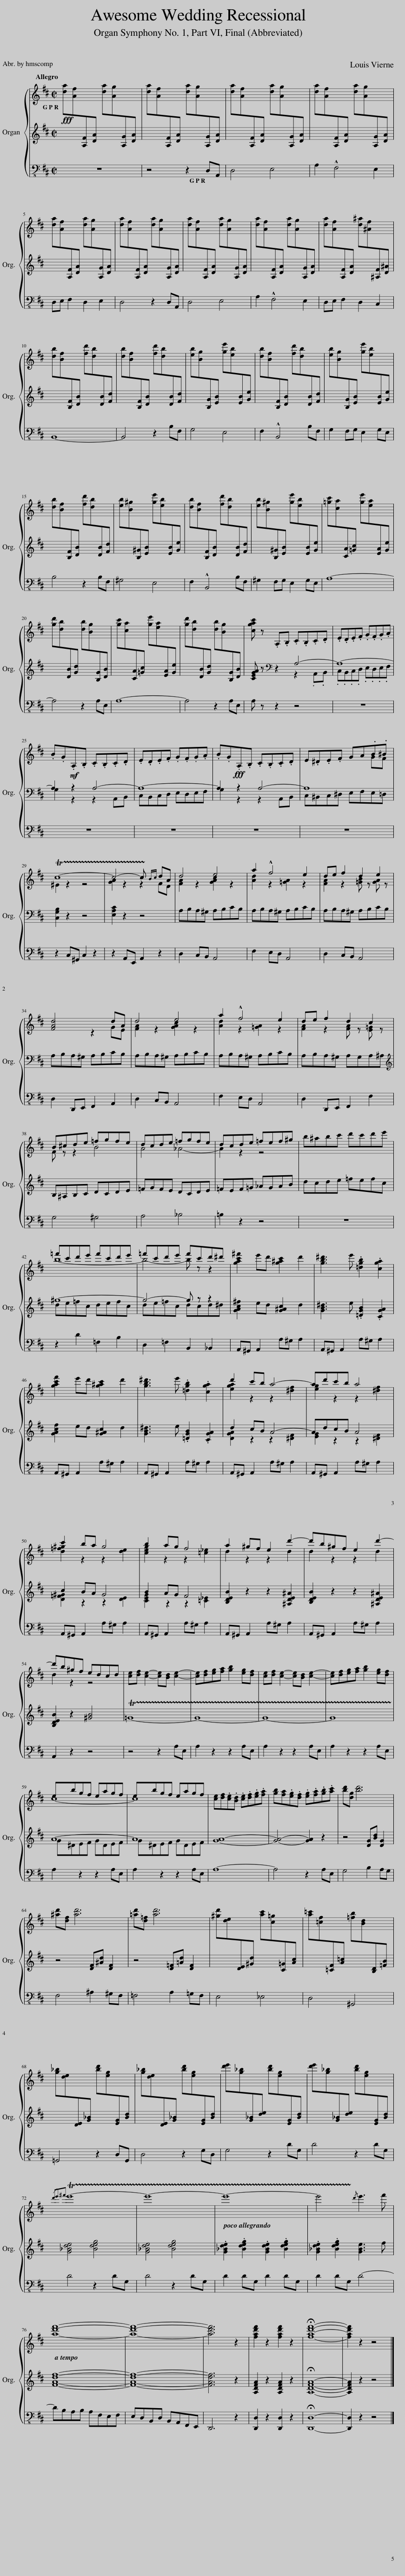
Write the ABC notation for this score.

X:1
%%score { ( 1 5 ) | ( 2 4 ) | 3 } ( 6 7 ) ( 8 9 ) ( 10 11 ) ( 12 13 ) ( 14 15 ) ( 16 17 ) ( 18 19 ) ( 20 21 ) 22 23 24 25
L:1/8
Q:1/4=176
M:2/2
I:linebreak $
K:D
V:1 treble
V:5 treble
V:2 treble
V:4 treble
V:3 bass-8
V:6 treble
V:7 treble
V:8 treble
V:9 treble
V:10 treble
V:11 treble
V:12 treble
V:13 treble
V:14 treble
V:15 treble
V:16 treble
V:17 treble
V:18 treble
V:19 treble
V:20 treble
V:21 treble
V:22 bass
V:23 bass
V:24 bass transpose=-12
V:25 bass transpose=-12
V:1
 [da][Af][I:staff +1][A,F][DA][I:staff -1] [da][Ag][I:staff +1][A,G][DA] |[I:staff -1] [da][Af][I:staff +1][A,F][DA][I:staff -1] [da][Ag][I:staff +1][A,G][DA] |[I:staff -1] [da][Af][I:staff +1][A,F][DA][I:staff -1] [da][Ag][I:staff +1][A,G][DA] |[I:staff -1] [da][Af][I:staff +1][A,F][DA][I:staff -1] [da][Ag][I:staff +1][A,G][DA] |$[I:staff -1] [da][Af][I:staff +1][A,F][DA][I:staff -1] [da][Ag][I:staff +1][A,G][DA] | %5
[I:staff -1] [da][Af][I:staff +1][A,F][DA][I:staff -1] [da][Ag][I:staff +1][A,G][DA] |[I:staff -1] [da][Af][I:staff +1][A,F][DA][I:staff -1] [da][Ag][I:staff +1][A,G][DA] |[I:staff -1] [da][Af][I:staff +1][A,F][DA][I:staff -1] [da][Ag][I:staff +1][A,G][DA] |[I:staff -1] [da][Af][I:staff +1][A,F][DA][I:staff -1] [d^a][^Af][I:staff +1][^A,F][D^A] |$[I:staff -1] [db][Bf][I:staff +1][B,F][DB][I:staff -1] [fd'][db][I:staff +1][DB][Fd] | %10
[I:staff -1] [db][Bf][I:staff +1][B,F][DB][I:staff -1] [fd'][db][I:staff +1][DB][Fd] |[I:staff -1] [eb][Bg][I:staff +1][B,G][EB][I:staff -1] [ge'][eb][I:staff +1][EB][Ge] |[I:staff -1] [db][Bf][I:staff +1][B,F][DB][I:staff -1] [fd'][db][I:staff +1][DB][Fd] |[I:staff -1] [eb][Bg][I:staff +1][B,G][EB][I:staff -1] [ge'][eb][I:staff +1][EB][Ge] |$[I:staff -1] [db][Bf][I:staff +1][B,F][DB][I:staff -1] [fd'][db][I:staff +1][DB][Fd] | %15
[I:staff -1] [eb][B^g][I:staff +1][B,^G][EB][I:staff -1] [ge'][eb][I:staff +1][EB][Ge] |[I:staff -1] [db][Bf][I:staff +1][B,F][DB][I:staff -1] [fd'][db][I:staff +1][DB][Fd] |[I:staff -1] [eb][B^g][I:staff +1][B,^G][EB][I:staff -1] [ge'][eb][I:staff +1][EB][Ge] |[I:staff -1] [=gc'][ca][I:staff +1][CA][=Gc][I:staff -1] [ge'][ea][I:staff +1][EA][Ge] |$[I:staff -1] [gd'][db][I:staff +1][DB][Gd][I:staff -1] [db][Bg][I:staff +1][B,G][DB] | %20
[I:staff -1] [gc'][ca][I:staff +1][CA][=Gc][I:staff -1] [ge'][ea][I:staff +1][EA][Ge] |[I:staff -1] [gd'][db][I:staff +1][DB][Gd][I:staff -1] [db][Bg][I:staff +1][B,G][DB] |[I:staff -1] [cgac'] z .A,.B, .C.B,.C.D | .E.D.E.F .G.F.G.A |$ .B.G.A,.B, .C.B,.C.D | %25
 .E.D.E.F .G.F.G.A | .B.G.A,.B, .C.B,.C.D | E.^D.E.F GA.B.^B |$ !trill(!Tc8- | c4- c!trill)! B/c/ dA | %30
 d4 e4 | a2 !^!f4 e2 | de f2 d2 e2 |$ [FAd]4 z2 dA | d4 e4 | %35
 a2 !^!f4 e2 | de f2 d2 c2 |$ B^cde =fgfe | dcde =fgfe | dcde =fef^g | %40
 b^abc' d'c'd'e' |$ =f'c'd'e' f'c'd'e' | =f'c'd'e' f'c'd'^d' | [gac'^f']2 e'd' [g^ac']2 d'2 | [gb^d']3 e' .[=dgb]2 .[cga]2 |$ %45
 [gac'f']2 e'd' [g^ac']2 d'2 | [gb^d']3 e' .[=dgb]2 .[cga]2 | d'2 c'b a4- | ad'c'b a4 |$ c'2 ba ^g4 | %50
 b2 ag f4 | a2 ^gf e2 d'2- | d'b^gf e2 d'2- |$ d'b^gf edcd | [ce][df] [ce]2- [ce][Bd] [ce]2- | %55
 [ce][df][eg][fa] [gb]2 [eg][df] | [ce][df] [ce]2- [ce][Bd] [ce]2- | [ce][df][eg][fa] [gb]2 [eg][df] |$ ebgf eagf | ebgf eagf | %60
 [ce][df].[ce].[Bd] .[ce].[df].[eg].[fa] | [gb][fa].[eg].[df] .[eg].[fa].[gb].[ac'] | [bd'][dg] [bd']6 |$ [^ad'][df] [ad']6 | [=ad'][d=f] [ad']6 | %65
 [^gd'][de][I:staff +1][DE][^Gd][I:staff -1] [ac'][c=g][I:staff +1][C=G][Ac] |[I:staff -1] [a=c'][=cf][I:staff +1][=CF][A=c][I:staff -1] [=fb][Bd][I:staff +1][B,D][=FB] |$[I:staff -1] [g_b][de][I:staff +1][DE][G_B][I:staff -1] [bd'][eg][I:staff +1][EG][Bd] |[I:staff -1] [g_b][de][I:staff +1][DE][G_B][I:staff -1] [bd'][eg][I:staff +1][EG][Bd] |[I:staff -1] [d'e'][g_b][I:staff +1][G_B][de][I:staff -1] [bd'][eg][I:staff +1][EG][Bd] | %70
[I:staff -1] [d'e'][g_b][I:staff +1][G_B][de][I:staff -1] [bd'][eg][I:staff +1][EG][Bd] |$[I:staff -1]{/d'e'^f'} !trill(!Te'8- | e'8- |[Q:1/4=156] e'8- |[Q:1/4=136] e'4!trill)!{/d'} e'3 f' |$ %75
[Q:1/4=176] [ad'f']8- | [ad'f']8- | [ad'f']6 z2 | [fad'f']2 z2 [fad'f']2 z2 |[Q:1/4=92] !fermata![fad'f']8- | %80
 [fad'f']2 z2 z4 |] %81
V:2
!fff! x8 | x8 | x8 | x8 |$ x8 | %5
 x8 | x8 | x8 | x8 |$ x8 | %10
 x8 | x8 | x8 | x8 |$ x8 | %15
 x8 | x8 | x8 | x8 |$ x8 | %20
 x8 | x8 | [CEGA] z[K:bass] z2 A,4- | A,8- |$ A,2!mf! z2 A,4- | %25
 A,8- | A,2!fff! z2 A,4- | A,8 |$ [C,G,B,]2 z2 z4 | [E,A,C]2 z2 z4 | %30
 A,B,A,^G, A,B,CB, | A,B,A,^G, A,B,CB, | A,B,A,^G, A,B,CB, |$ A,B,A,^G, A,B,CB, | A,B,A,^G, A,B,CB, | %35
 A,B,A,^G, A,B,CB, | A,B,A,^G, A,G,A,^A, |$[K:treble] B,^A,B,C DCDE | =FGFE DCDE | =FEF=G _AGAB | %40
 dcde =fefc |$ ^g8- | g4- g z z2 | [GAc^f]2 ed [G^Ac]2 d2 | [GB^d]3 e .[=DGB]2 .[CGA]2 |$ %45
 [GAcf]2 ed [G^Ac]2 d2 | [GB^d]3 e .[=DGB]2 .[CGA]2 | d2 cB A4- | AdcB A4 |$ c2 BA ^G4 | %50
 B2 AG F4 | [B,DEB]2 z2 z2 [^A,DE^A]2 | [B,DEB]2 z2 z2 [^A,DE^A]2 |$ [B,DEB]2 z2 [^GB]4 | !trill(!T=G8- | %55
 G8- | G8- | G8!trill)! |$ A8- | A8 | %60
 [GA]8- | [GA]4- [GA]2 z2 | z4 [DG][Bd] [DG]2 |$ z4 [DF][^Ad] [DF]2 | z4 [D=F][=Ad] [DF]2 | %65
 x8 | x8 |$ x8 | x8 | x8 | %70
 x8 |$ [G_Bde]4 [Bdeg]4 | [G_Bde]4 [Bdeg]4 | .[G_Bde]2 .[Bdeg]2 .[GBde]2 .[Bdeg]2 | .[G_Bde]2 .[Bdeg]2 [GBe]3 f |$ %75
 [FAdf]8- | [FAdf]8- | [FAdf]6 z2 | [A,DFA]2 z2 [A,DFA]2 z2 | !fermata![A,DFA]8- | %80
 [A,DFA]2 z2 z4 |] %81
V:3
 z8 | z4 z2 D,A,, | D,4 E,4 | A,2 !^!F,4 E,2 |$ D,E, F,2 D,2 E,2 | %5
 D,4 z2 D,A,, | D,4 E,4 | A,2 !^!F,4 E,2 | D,E, F,2 D,2 C,2 |$ B,,8- | %10
 B,,4 z2 B,F, | G,4 E,4 | F,2 !^!B,,4 B,F, | G,2 F,G, E,2 G,E, |$ B,4 z2 B,F, | %15
 ^G,4 E,4 | F,2 !^!B,,4 B,F, | ^G,2 F,G, E,2 G,E, | A,8- |$ A,4 z2 A,E, | %20
 A,8- | A,4 z2 A,E, | A, z z2 z4 | z8 |$ z8 | %25
 z8 | z8 | z8 |$ z2 C,^G,, C,2 z2 | z2 A,,E,, A,,2 z2 | %30
 D,2 C,B,, A,,4 | F,2 E,D, A,,4 | D,2 C,B,, A,,4 |$ D,2 D,,E,, F,,2 A,,2 | D,2 C,B,, A,,4 | %35
 F,2 E,D, A,,4 | D,2 D,,E,, F,,2 F,2 |$ G,4 ^G,4 | A,4 _B,4 | =B,2 z2 z4 | %40
 z8 |$ z2 D2 =F,2 B,2 | D,2 =F,2 B,,2 _B,,2 | A,,^G,, A,,2 A,^G, A,2 | A,,^G,, A,,2 A,^G, A,2 |$ %45
 A,,^G,, A,,2 A,^G, A,2 | A,,^G,, A,,2 A,^G, A,2 | A,,^G,, A,,2 A,^G, A,2 | A,,^G,, A,,2 A,^G, A,2 |$ A,,^G,, A,,2 A,^G, A,2 | %50
 A,,^G,, A,,2 A,^G, A,2 | A,,^G,, A,,2 A,^G, A,2 | A,,^G,, A,,2 A,^G, A,2 |$ A,,2 z2 z4 | z4 z2 A,E, | %55
 A,2 z2 z2 A,E, | A,2 z2 z2 A,E, | A,2 z2 z2 A,E, |$ A,2 z2 z2 A,E, | A,2 z2 z2 A,E, | %60
 A,8- | A,4 z2 A,E, | G,4 B,2 A,G, |$ F,4 ^A,2 ^G,F, | =F,4 A,2 =G,F, | %65
 E,4 _E,4 | D,4 ^G,,4 |$ =G,,4 z2 D,G,, | D,4 z2 G,D, | G,4 z2 DG, | %70
 D4 z2 DG, |$ D4 z2 DG, | D4 z2 DG, | D2 DG, D2 DG, | D2 DG, D4- |$ %75
 DB,A,B, A,F,E,F, | E,D,B,,D, B,,A,,F,,E,, | D,,6 z2 | [D,,D,]2 z2 [D,,D,]2 z2 | !fermata![D,,D,]8- | %80
 [D,,D,]2 z2 z4 |] %81
V:4
 x8 | x8 | x8 | x8 |$ x8 | %5
 x8 | x8 | x8 | x8 |$ x8 | %10
 x8 | x8 | x8 | x8 |$ x8 | %15
 x8 | x8 | x8 | x8 |$ x8 | %20
 x8 | x8 | x4[K:bass] z2 .A,,.B,, | .C,.B,,.C,.D, .E,.D,.E,.F, |$ G,2 z2 z2 A,,B,, | %25
 C,B,,C,D, E,D,E,F, | G,2 z2 z2 A,,B,, | C,^B,,C,^D, E,F,E,=D, |$ x8 | x8 | %30
 x8 | x8 | x8 |$ x8 | x8 | %35
 x8 | x8 |$[K:treble] x8 | x8 | x8 | %40
 x8 |$ de=fc defc | de=fc dcd^d | x8 | x8 |$ %45
 x8 | x8 | [DGA]2 z2 z2 [^DF]2 | [EG]2 z2 z2 [^DF]2 |$ [D=F^G]2 z2 z2 [DE]2 | %50
 [CEG]2 z2 z2 [=C_E]2 | x8 | x8 |$ x8 | x8 | %55
 x8 | x8 | x8 |$ G^DEF GDEF | G^DEF GDEF | %60
 x8 | x8 | x8 |$ x8 | x8 | %65
 x8 | x8 |$ x8 | x8 | x8 | %70
 x8 |$ x8 | x8 | x8 | x8 |$ %75
 x8 | x8 | x8 | x8 | x8 | %80
 x8 |] %81
V:5
 x8 | x8 | x8 | x8 |$ x8 | %5
 x8 | x8 | x8 | x8 |$ x8 | %10
 x8 | x8 | x8 | x8 |$ x8 | %15
 x8 | x8 | x8 | x8 |$ x8 | %20
 x8 | x8 | x8 | x8 |$ x8 | %25
 x8 | x8 | x6 GF |$ ^E2 z2 z4 | [GA]2 z2 z2 FD | %30
 [FA]2 z2 [GAc]2 z2 | [Ad]2 z2 [=GA]2 z2 | [FA]2 z2 [=GB] z [GA] z |$ x6 GE | [FA]2 z2 [GAc]2 z2 | %35
 [Ad]2 z2 [=GA]2 z2 | [FA]2 z2 [FA] z [E=G] z |$ F z z2 B4 | A4 _A4- | A2 z2 z4 | %40
 x8 |$ b8- | b4- b z z2 | x8 | x8 |$ %45
 x8 | x8 | [ega]2 z2 z2 [^df]2 | [eg]2 z2 z2 [^df]2 |$ [d=f^g]2 z2 z2 [de]2 | %50
 [ceg]2 z2 z2 [=c_e]2 | d2 z2 z2 d2 | d2 z2 z2 d2 |$ d2 z2 z4 | x8 | %55
 x8 | x8 | x8 |$ c8- | c8 | %60
 x8 | x8 | x8 |$ x8 | x8 | %65
 x8 | x8 |$ x8 | x8 | x8 | %70
 x8 |$ x8 | x8 | x8 | x8 |$ %75
 x8 | x8 | x8 | x8 | x8 | %80
 x8 |] %81
V:6
!fff!!8va(! [d'a'][af'][Af][da] [d'a'][ag'][Ag][da] | [d'a'][af'][Af][da] [d'a'][ag'][Ag][da] | [d'a'][af'][Af][da] [d'a'][ag'][Ag][da] | [d'a'][af'][Af][da] [d'a'][ag'][Ag][da] |$ [d'a'][af'][Af][da] [d'a'][ag'][Ag][da] | %5
 [d'a'][af'][Af][da] [d'a'][ag'][Ag][da] | [d'a'][af'][Af][da] [d'a'][ag'][Ag][da] | [d'a'][af'][Af][da] [d'a'][ag'][Ag][da] | [d'a'][af'][Af][da] [d'^a'][^af'][^Af][d^a] |$ [d'b'] [bf'] [Bf] [db] [f'd''] [d'b'] [db] [fd'] | %10
 [d'b'] [bf'] [Bf] [db] [f'd''] [d'b'] [db] [fd'] | [e'b'] [bg'] [Bg] [eb] [g'e''] [e'b'] [eb] [ge'] | [d'b'] [bf'] [Bf] [db] [f'd''] [d'b'] [db] [fd'] | [e'b'] [bg'] [Bg] [eb] [g'e''] [e'b'] [eb] [ge'] |$ [d'b'] [bf'] [Bf] [db] [f'd''] [d'b'] [db] [fd'] | %15
 [e'b'] [b^g'] [B^g] [eb] [g'e''] [e'b'] [eb] [ge'] | [d'b'] [bf'] [Bf] [db] [f'd''] [d'b'] [db] [fd'] | [e'b'] [b^g'] [B^g] [eb] [g'e''] [e'b'] [eb] [ge'] | [=g'c''] [c'a'] [ca] [=gc'] [g'e''] [e'a'] [ea] [ge'] |$ [g'd''] [d'b'] [db] [gd'] [d'b'] [bg'] [Bg] [db] | %20
 [g'c''] [c'a'] [ca] [=gc'] [g'e''] [e'a'] [ea] [ge'] | [g'd''] [d'b'] [db] [gd'] [d'b'] [bg'] [Bg] [db] |!fff! [c'g'a'c''] z .A .B .c .B .c .d | .e .d .e .f .g .f .g .a |$ .b .g!mf! .A .B .c .B .c .d | %25
 .e .d .e .f .g .f .g .a | .b .g!fff! .A .B .c .B .c .d | e .^d .e .f g a .b .^b |$ c'/4 d'/4 c'/4 d'/4 c'/4 d'/4 c'/4 d'/4 c'/4 d'/4 c'/4 d'/4 c'/4 d'/4 c'/4 d'/4 c'/4 d'/4 c'/4 d'/4 c'/4 d'/4 c'/4 d'/4 c'/4 d'/4 c'/4 d'/4 c'/4 d'/4 c'/4 d'/4 | c'/4 d'/4 c'/4 d'/4 c'/4 d'/4 c'/4 d'/4 c'/4 d'/4 c'/4 d'/4 c'/4 d'/4 c'/4 b/4 c' b/ c'/ d' a | %30
 d'4 e'4 | a'2 !^!f'4 e'2 | d' e' f'2 d'2 e'2 |$ [fad']4 z2 d' a | d'4 e'4 | %35
 a'2 !^!f'4 e'2 | d' e' f'2 d'2 c'2 |$ b ^c' d' e' =f' g' f' e' | d' c' d' e' =f' g' f' e' | d' c' d' e' =f' e' f' ^g'!8va)! | %40
 b ^a b c' d' c' d' e' |$ =f' c' d' e' f' c' d' e' | =f' c' d' e' f' c' d' ^d' | [gac'^f']2 e' d' [g^ac']2 d'2 | [gb^d']3 e' .[=dgb]2 .[cga]2 |$ %45
 [gac'f']2 e' d' [g^ac']2 d'2 | [gb^d']3 e' .[=dgb]2 .[cga]2 | d'2 c' b a4- | a d' c' b a4 |$ c'2 b a ^g4 | %50
 b2 a g f4 | a2 ^g f e2 d'2- | d' b ^g f e2 d'2- |$ d' b ^g f e d c d | [ce] [df] [ce]2- [ce] [Bd] [ce]2- | %55
 [ce] [df] [eg] [fa] [gb]2 [eg] [df] | [ce] [df] [ce]2- [ce] [Bd] [ce]2- | [ce] [df] [eg] [fa] [gb]2 [eg] [df] |$ e b g f e a g f | e b g f e a g f | %60
 [ce] [df] .[ce] .[Bd] .[ce] .[df] .[eg] .[fa] | [gb] [fa] .[eg] .[df] .[eg] .[fa] .[gb] .[ac'] | [bd'] [dg] [bd']6 |$ [^ad'] [df] [ad']6 | [=ad'] [d=f] [ad']6 | %65
 [^gd'] [de] [DE] [^Gd] [ac'] [c=g] [C=G] [Ac] | [a=c'] [=cf] [=CF] [A=c] [=fb] [Bd] [B,D] [=FB] |$ [g_b] [de] [DE] [G_B] [bd'] [eg] [EG] [Bd] | [g_b] [de] [DE] [G_B] [bd'] [eg] [EG] [Bd] | [d'e'] [g_b] [G_B] [de] [bd'] [eg] [EG] [Bd] | %70
 [d'e'] [g_b] [G_B] [de] [bd'] [eg] [EG] [Bd] |${/d'e'^f'} !trill(!Te'8- | e'8- | e'8- | e'4!trill)!{/d'} e'3 f' |$ %75
 [ad'f']8- | [ad'f']8- | [ad'f']6 z2 | [fad'f']2 z2 [fad'f']2 z2 | [fad'f']8- | %80
 [fad'f']2 z2 z4 |] %81
V:7
!8va(! x8 | x8 | x8 | x8 |$ x8 | %5
 x8 | x8 | x8 | x8 |$ x8 | %10
 x8 | x8 | x8 | x8 |$ x8 | %15
 x8 | x8 | x8 | x8 |$ x8 | %20
 x8 | x8 | x8 | x8 |$ x8 | %25
 x8 | x8 | x6 g f |$ ^e2 z2 z2 z2 | [ga]2 z2 z2 f d | %30
 [fa]2 z2 [gac']2 z2 | [ad']2 z2 [=ga]2 z2 | [fa]2 z2 [=gb] z [ga] z |$ x6 g e | [fa]2 z2 [gac']2 z2 | %35
 [ad']2 z2 [=ga]2 z2 | [fa]2 z2 [fa] z [e=g] z |$ f z z2 b4 | a4 _a4- | a2 z2 z4!8va)! | %40
 x8 |$ b8- | b4- b z z2 | x8 | x8 |$ %45
 x8 | x8 | [ega]2 z2 z2 [^df]2 | [eg]2 z2 z2 [^df]2 |$ [d=f^g]2 z2 z2 [de]2 | %50
 [ceg]2 z2 z2 [=c_e]2 | d2 z2 z2 d2 | d2 z2 z2 d2 |$ d2 z2 z4 | x8 | %55
 x8 | x8 | x8 |$ c8- | c8 | %60
 x8 | x8 | x8 |$ x8 | x8 | %65
 x8 | x8 |$ x8 | x8 | x8 | %70
 x8 |$ x8 | x8 | x8 | x8 |$ %75
 x8 | x8 | x8 | x8 | x8 | %80
 x8 |] %81
V:8
!fff! [da][Af][A,F][DA] [da][Ag][A,G][DA] | [da][Af][A,F][DA] [da][Ag][A,G][DA] | [da][Af][A,F][DA] [da][Ag][A,G][DA] | [da][Af][A,F][DA] [da][Ag][A,G][DA] |$ [da][Af][A,F][DA] [da][Ag][A,G][DA] | %5
 [da][Af][A,F][DA] [da][Ag][A,G][DA] | [da][Af][A,F][DA] [da][Ag][A,G][DA] | [da][Af][A,F][DA] [da][Ag][A,G][DA] | [da][Af][A,F][DA] [d^a][^Af][^A,F][D^A] |$ [db] [Bf] [B,F] [DB] [fd'] [db] [DB] [Fd] | %10
 [db] [Bf] [B,F] [DB] [fd'] [db] [DB] [Fd] | [eb] [Bg] [B,G] [EB] [ge'] [eb] [EB] [Ge] | [db] [Bf] [B,F] [DB] [fd'] [db] [DB] [Fd] | [eb] [Bg] [B,G] [EB] [ge'] [eb] [EB] [Ge] |$ [db] [Bf] [B,F] [DB] [fd'] [db] [DB] [Fd] | %15
 [eb] [B^g] [B,^G] [EB] [ge'] [eb] [EB] [Ge] | [db] [Bf] [B,F] [DB] [fd'] [db] [DB] [Fd] | [eb] [B^g] [B,^G] [EB] [ge'] [eb] [EB] [Ge] | [=gc'] [ca] [CA] [=Gc] [ge'] [ea] [EA] [Ge] |$ [gd'] [db] [DB] [Gd] [db] [Bg] [B,G] [DB] | %20
 [gc'] [ca] [CA] [=Gc] [ge'] [ea] [EA] [Ge] | [gd'] [db] [DB] [Gd] [db] [Bg] [B,G] [DB] |!fff! [CEGA] z[K:bass] z2 A,4- | A,8- |$ A,2!mf! z2 A,4- | %25
 A,8- | A,2!fff! z2 A,4- | A,8 |$ [C,G,B,]2 z2 z4 | [E,A,C]2 z2 z4 | %30
 A, B, A, ^G, A, B, C B, | A, B, A, ^G, A, B, C B, | A, B, A, ^G, A, B, C B, |$ A, B, A, ^G, A, B, C B, | A, B, A, ^G, A, B, C B, | %35
 A, B, A, ^G, A, B, C B, | A, B, A, ^G, A, G, A, ^A, |$[K:treble] B, ^A, B, C D C D E | =F G F E D C D E | =F E F =G _A G A B | %40
 d c d e =f e f c |$ ^g8- | g4- g z z2 | [GAc^f]2 e d [G^Ac]2 d2 | [GB^d]3 e .[=DGB]2 .[CGA]2 |$ %45
 [GAcf]2 e d [G^Ac]2 d2 | [GB^d]3 e .[=DGB]2 .[CGA]2 | d2 c B A4- | A d c B A4 |$ c2 B A ^G4 | %50
 B2 A G F4 | [B,DEB]2 z2 z2 [^A,DE^A]2 | [B,DEB]2 z2 z2 [^A,DE^A]2 |$ [B,DEB]2 z2 [^GB]4 | !trill(!T=G8- | %55
 G8- | G8- | G8!trill)! |$ A8- | A8 | %60
 [GA]8 | [GA]4- [GA]2 z2 | z4 [DG] [Bd] [DG]2 |$ z4 [DF] [^Ad] [DF]2 | z4 [D=F] [=Ad] [DF]2 | %65
 [^gd'] [de] [DE] [^Gd] [ac'] [c=g] [C=G] [Ac] | [a=c'] [=cf] [=CF] [A=c] [=fb] [Bd] [B,D] [=FB] |$ [g_b] [de] [DE] [G_B] [bd'] [eg] [EG] [Bd] | [g_b] [de] [DE] [G_B] [bd'] [eg] [EG] [Bd] | [d'e'] [g_b] [G_B] [de] [bd'] [eg] [EG] [Bd] | %70
 [d'e'] [g_b] [G_B] [de] [bd'] [eg] [EG] [Bd] |$ [G_Bde]4 [Bdeg]4 | [G_Bde]4 [Bdeg]4 | .[G_Bde]2 .[Bdeg]2 .[GBde]2 .[Bdeg]2 | .[G_Bde]2 .[Bdeg]2 [GBe]3 f |$ %75
 [FAdf]8- | [FAdf]8- | [FAdf]6 z2 | [A,DFA]2 z2 [A,DFA]2 z2 | !fermata![A,DFA]8- | %80
 [A,DFA]2 z2 z4 |] %81
V:9
 x8 | x8 | x8 | x8 |$ x8 | %5
 x8 | x8 | x8 | x8 |$ x8 | %10
 x8 | x8 | x8 | x8 |$ x8 | %15
 x8 | x8 | x8 | x8 |$ x8 | %20
 x8 | x8 | x2[K:bass] x2 z2 .A,, .B,, | .C, .B,, .C, .D, .E, .D, .E, .F, |$ G,2 z2 z2 A,, B,, | %25
 C, B,, C, D, E, D, E, F, | G,2 z2 z2 A,, B,, | C, ^B,, C, ^D, E, F, E, =D, |$ x8 | x8 | %30
 x8 | x8 | x8 |$ x8 | x8 | %35
 x8 | x8 |$[K:treble] x8 | x8 | x8 | %40
 x8 |$ d e =f c d e f c | d e =f c d c d ^d | x8 | x8 |$ %45
 x8 | x8 | [DGA]2 z2 z2 [^DF]2 | [EG]2 z2 z2 [^DF]2 |$ [D=F^G]2 z2 z2 [DE]2 | %50
 [CEG]2 z2 z2 [=C_E]2 | x8 | x8 |$ x8 | x8 | %55
 x8 | x8 | x8 |$ G ^D E F G D E F | G ^D E F G D E F | %60
 x8 | x8 | x8 |$ x8 | x8 | %65
 x8 | x8 |$ x8 | x8 | x8 | %70
 x8 |$ x8 | x8 | x8 | x8 |$ %75
 x8 | x8 | x8 | x8 | x8 | %80
 x8 |] %81
V:10
!fff! [da][Af][A,F][DA] [da][Ag][A,G][DA] | [da][Af][A,F][DA] [da][Ag][A,G][DA] | [da][Af][A,F][DA] [da][Ag][A,G][DA] | [da][Af][A,F][DA] [da][Ag][A,G][DA] |$ [da][Af][A,F][DA] [da][Ag][A,G][DA] | %5
 [da][Af][A,F][DA] [da][Ag][A,G][DA] | [da][Af][A,F][DA] [da][Ag][A,G][DA] | [da][Af][A,F][DA] [da][Ag][A,G][DA] | [da][Af][A,F][DA] [d^a][^Af][^A,F][D^A] |$ [db] [Bf] [B,F] [DB] [fd'] [db] [DB] [Fd] | %10
 [db] [Bf] [B,F] [DB] [fd'] [db] [DB] [Fd] | [eb] [Bg] [B,G] [EB] [ge'] [eb] [EB] [Ge] | [db] [Bf] [B,F] [DB] [fd'] [db] [DB] [Fd] | [eb] [Bg] [B,G] [EB] [ge'] [eb] [EB] [Ge] |$ [db] [Bf] [B,F] [DB] [fd'] [db] [DB] [Fd] | %15
 [eb] [B^g] [B,^G] [EB] [ge'] [eb] [EB] [Ge] | [db] [Bf] [B,F] [DB] [fd'] [db] [DB] [Fd] | [eb] [B^g] [B,^G] [EB] [ge'] [eb] [EB] [Ge] | [=gc'] [ca] [CA] [=Gc] [ge'] [ea] [EA] [Ge] |$ [gd'] [db] [DB] [Gd] [db] [Bg] [B,G] [DB] | %20
 [gc'] [ca] [CA] [=Gc] [ge'] [ea] [EA] [Ge] | [gd'] [db] [DB] [Gd] [db] [Bg] [B,G] [DB] |!fff! [cgac'] z .A, .B, .C .B, .C .D | .E .D .E .F .G .F .G .A |$ .B .G!mf! .A, .B, .C .B, .C .D | %25
 .E .D .E .F .G .F .G .A | .B .G!fff! .A, .B, .C .B, .C .D | E .^D .E .F G A .B .^B |$ !trill(!Tc8 | c/4 d/4 c/4 d/4 c/4 d/4 c/4 d/4 c/4 d/4 c/4 d/4 c/4 d/4 c/4 B/4 c B/ c/ d A | %30
 d4 e4 | a2 !^!f4 e2 | d e f2 d2 e2 |$ [FAd]4 z2 d A | d4 e4 | %35
 a2 !^!f4 e2 | d e f2 d2 c2 |$ B ^c d e =f g f e | d c d e =f g f e | d c d e =f e f ^g | %40
 b ^a b c' d' c' d' e' |$ =f' c' d' e' f' c' d' e' | =f' c' d' e' f' c' d' ^d' | [gac'^f']2 e' d' [g^ac']2 d'2 | [gb^d']3 e' .[=dgb]2 .[cga]2 |$ %45
 [gac'f']2 e' d' [g^ac']2 d'2 | [gb^d']3 e' .[=dgb]2 .[cga]2 | d'2 c' b a4- | a d' c' b a4 |$ c'2 b a ^g4 | %50
 b2 a g f4 | a2 ^g f e2 d'2- | d' b ^g f e2 d'2- |$ d' b ^g f e d c d | [ce] [df] [ce]2- [ce] [Bd] [ce]2- | %55
 [ce] [df] [eg] [fa] [gb]2 [eg] [df] | [ce] [df] [ce]2- [ce] [Bd] [ce]2- | [ce] [df] [eg] [fa] [gb]2 [eg] [df] |$ e b g f e a g f | e b g f e a g f | %60
 [ce] [df] .[ce] .[Bd] .[ce] .[df] .[eg] .[fa] | [gb] [fa] .[eg] .[df] .[eg] .[fa] .[gb] .[ac'] | [bd'] [dg] [bd']6 |$ [^ad'] [df] [ad']6 | [=ad'] [d=f] [ad']6 | %65
 [^gd'] [de] [DE] [^Gd] [ac'] [c=g] [C=G] [Ac] | [a=c'] [=cf] [=CF] [A=c] [=fb] [Bd] [B,D] [=FB] |$ [g_b] [de] [DE] [G_B] [bd'] [eg] [EG] [Bd] | [g_b] [de] [DE] [G_B] [bd'] [eg] [EG] [Bd] | [d'e'] [g_b] [G_B] [de] [bd'] [eg] [EG] [Bd] | %70
 [d'e'] [g_b] [G_B] [de] [bd'] [eg] [EG] [Bd] |${/d'e'^f'} !trill(!Te'8- | e'8- | e'8- | e'4!trill)!{/d'} e'3 f' |$ %75
 [ad'f']8- | [ad'f']8- | [ad'f']6 z2 | [fad'f']2 z2 [fad'f']2 z2 | !fermata![fad'f']8- | %80
 [fad'f']2 z2 z4 |] %81
V:11
 x8 | x8 | x8 | x8 |$ x8 | %5
 x8 | x8 | x8 | x8 |$ x8 | %10
 x8 | x8 | x8 | x8 |$ x8 | %15
 x8 | x8 | x8 | x8 |$ x8 | %20
 x8 | x8 | x8 | x8 |$ x8 | %25
 x8 | x8 | x6 G F |$ ^E2 z2 z4!trill)! | [GA]2 z2 z2 F D | %30
 [FA]2 z2 [GAc]2 z2 | [Ad]2 z2 [=GA]2 z2 | [FA]2 z2 [=GB] z [GA] z |$ x6 G E | [FA]2 z2 [GAc]2 z2 | %35
 [Ad]2 z2 [=GA]2 z2 | [FA]2 z2 [FA] z [E=G] z |$ F z z2 B4 | A4 _A4- | A2 z2 z4 | %40
 x8 |$ b8- | b4- b z z2 | x8 | x8 |$ %45
 x8 | x8 | [ega]2 z2 z2 [^df]2 | [eg]2 z2 z2 [^df]2 |$ [d=f^g]2 z2 z2 [de]2 | %50
 [ceg]2 z2 z2 [=c_e]2 | d2 z2 z2 d2 | d2 z2 z2 d2 |$ d2 z2 z4 | x8 | %55
 x8 | x8 | x8 |$ c8- | c8 | %60
 x8 | x8 | x8 |$ x8 | x8 | %65
 x8 | x8 |$ x8 | x8 | x8 | %70
 x8 |$ x8 | x8 | x8 | x8 |$ %75
 x8 | x8 | x8 | x8 | x8 | %80
 x8 |] %81
V:12
!fff!!8vb(! [DA][A,F][A,,F,][D,A,] [DA][A,G][A,,G,][D,A,] | [DA][A,F][A,,F,][D,A,] [DA][A,G][A,,G,][D,A,] | [DA][A,F][A,,F,][D,A,] [DA][A,G][A,,G,][D,A,] | [DA][A,F][A,,F,][D,A,] [DA][A,G][A,,G,][D,A,] |$ [DA][A,F][A,,F,][D,A,] [DA][A,G][A,,G,][D,A,] | %5
 [DA][A,F][A,,F,][D,A,] [DA][A,G][A,,G,][D,A,] | [DA][A,F][A,,F,][D,A,] [DA][A,G][A,,G,][D,A,] | [DA][A,F][A,,F,][D,A,] [DA][A,G][A,,G,][D,A,] | [DA][A,F][A,,F,][D,A,] [D^A][^A,F][^A,,F,][D,^A,] |$ [DB] [B,F] [B,,F,] [D,B,] [Fd] [DB] [D,B,] [F,D] | %10
 [DB] [B,F] [B,,F,] [D,B,] [Fd] [DB] [D,B,] [F,D] | [EB] [B,G] [B,,G,] [E,B,] [Ge] [EB] [E,B,] [G,E] | [DB] [B,F] [B,,F,] [D,B,] [Fd] [DB] [D,B,] [F,D] | [EB] [B,G] [B,,G,] [E,B,] [Ge] [EB] [E,B,] [G,E] |$ [DB] [B,F] [B,,F,] [D,B,] [Fd] [DB] [D,B,] [F,D] | %15
 [EB] [B,^G] [B,,^G,] [E,B,] [Ge] [EB] [E,B,] [G,E] | [DB] [B,F] [B,,F,] [D,B,] [Fd] [DB] [D,B,] [F,D] | [EB] [B,^G] [B,,^G,] [E,B,] [Ge] [EB] [E,B,] [G,E] | [=Gc] [CA] [C,A,] [=G,C] [Ge] [EA] [E,A,] [G,E] |$ [Gd] [DB] [D,B,] [G,D] [DB] [B,G] [B,,G,] [D,B,] | %20
 [Gc] [CA] [C,A,] [=G,C] [Ge] [EA] [E,A,] [G,E] | [Gd] [DB] [D,B,] [G,D] [DB] [B,G] [B,,G,] [D,B,] |!fff! [CGAc] z[K:bass] z2 A,,4- | A,,8- |$ A,,2!mf! z2 A,,4- | %25
 A,,8- | A,,2!fff! z2 A,,4- | A,,8 |$ [C,,G,,B,,]2 z2 z4 | [E,,A,,C,]2 z2 z4 | %30
 A,, B,, A,, ^G,, A,, B,, C, B,, | A,, B,, A,, ^G,, A,, B,, C, B,, | A,, B,, A,, ^G,, A,, B,, C, B,, |$ A,, B,, A,, ^G,, A,, B,, C, B,, | A,, B,, A,, ^G,, A,, B,, C, B,, | %35
 A,, B,, A,, ^G,, A,, B,, C, B,, | A,, B,, A,, ^G,, A,, G,, A,, ^A,,!8vb)! |$[K:treble]!8vb(! B,, ^A,, B,, C, D, C, D, E, | =F, G, F, E, D, C, D, E, | =F, E, F, =G, _A, G, A, B, | %40
 D C D E =F E F C |$ ^G8- | G4- G z z2 | [G,A,C^F]2 E D [G,^A,C]2 D2 | [G,B,^D]3 E .[=D,G,B,]2 .[C,G,A,]2 |$ %45
 [G,A,CF]2 E D [G,^A,C]2 D2 | [G,B,^D]3 E .[=D,G,B,]2 .[C,G,A,]2 | D2 C B, A,4- | A, D C B, A,4 |$ C2 B, A, ^G,4 | %50
 B,2 A, G, F,4 | [B,,D,E,B,]2 z2 z2 [^A,,D,E,^A,]2 | [B,,D,E,B,]2 z2 z2 [^A,,D,E,^A,]2 |$ [B,,D,E,B,]2 z2 [^G,B,]4 | !trill(!T=G,8- | %55
 G,8- | G,8- | G,8!trill)! |$ A,8- | A,8 | %60
 [G,A,]8- | [G,A,]4- [G,A,]2 z2 | z4 [D,G,] [B,D] [D,G,]2 |$ z4 [D,F,] [^A,D] [D,F,]2 | z4 [D,=F,] [=A,D] [D,F,]2 | %65
 [^Gd] [DE] [D,E,] [^G,D] [Ac] [C=G] [C,=G,] [A,C] | [A=c] [=CF] [=C,F,] [A,=C] [=FB] [B,D] [B,,D,] [=F,B,] |$ [G_B] [DE] [D,E,] [G,_B,] [Bd] [EG] [E,G,] [B,D] | [G_B] [DE] [D,E,] [G,_B,] [Bd] [EG] [E,G,] [B,D] | [de] [G_B] [G,_B,] [DE] [Bd] [EG] [E,G,] [B,D] | %70
 [de] [G_B] [G,_B,] [DE] [Bd] [EG] [E,G,] [B,D] |$ [G,_B,DE]4 [B,DEG]4 | [G,_B,DE]4 [B,DEG]4 | .[G,_B,DE]2 .[B,DEG]2 .[G,B,DE]2 .[B,DEG]2 | .[G,_B,DE]2 .[B,DEG]2 [G,B,E]3 F |$ %75
 [F,A,DF]8- | [F,A,DF]8- | [F,A,DF]6 z2 | [A,,D,F,A,]2 z2 [A,,D,F,A,]2 z2 | !fermata![A,,D,F,A,]8- | %80
 [A,,D,F,A,]2!8vb)! z2 z4 |] %81
V:13
!8vb(! x8 | x8 | x8 | x8 |$ x8 | %5
 x8 | x8 | x8 | x8 |$ x8 | %10
 x8 | x8 | x8 | x8 |$ x8 | %15
 x8 | x8 | x8 | x8 |$ x8 | %20
 x8 | x8 | x2[K:bass] x2 z2 .A,,, .B,,, | .C,, .B,,, .C,, .D,, .E,, .D,, .E,, .F,, |$ G,,2 z2 z2 A,,, B,,, | %25
 C,, B,,, C,, D,, E,, D,, E,, F,, | G,,2 z2 z2 A,,, B,,, | C,, ^B,,, C,, ^D,, E,, F,, E,, =D,, |$ x8 | x8 | %30
 x8 | x8 | x8 |$ x8 | x8 | %35
 x8 | x8!8vb)! |$[K:treble]!8vb(! x8 | x8 | x8 | %40
 x8 |$ D E =F C D E F C | D E =F C D C D ^D | x8 | x8 |$ %45
 x8 | x8 | [D,G,A,]2 z2 z2 [^D,F,]2 | [E,G,]2 z2 z2 [^D,F,]2 |$ [D,=F,^G,]2 z2 z2 [D,E,]2 | %50
 [C,E,G,]2 z2 z2 [=C,_E,]2 | x8 | x8 |$ x8 | x8 | %55
 x8 | x8 | x8 |$ G, ^D, E, F, G, D, E, F, | G, ^D, E, F, G, D, E, F, | %60
 x8 | x8 | x8 |$ x8 | x8 | %65
 x8 | x8 |$ x8 | x8 | x8 | %70
 x8 |$ x8 | x8 | x8 | x8 |$ %75
 x8 | x8 | x8 | x8 | x8 | %80
 x2!8vb)! x6 |] %81
V:14
!fff! [da][Af][A,F][DA] [da][Ag][A,G][DA] | [da][Af][A,F][DA] [da][Ag][A,G][DA] | [da][Af][A,F][DA] [da][Ag][A,G][DA] | [da][Af][A,F][DA] [da][Ag][A,G][DA] |$ [da][Af][A,F][DA] [da][Ag][A,G][DA] | %5
 [da][Af][A,F][DA] [da][Ag][A,G][DA] | [da][Af][A,F][DA] [da][Ag][A,G][DA] | [da][Af][A,F][DA] [da][Ag][A,G][DA] | [da][Af][A,F][DA] [d^a][^Af][^A,F][D^A] |$ [db] [Bf] [B,F] [DB] [fd'] [db] [DB] [Fd] | %10
 [db] [Bf] [B,F] [DB] [fd'] [db] [DB] [Fd] | [eb] [Bg] [B,G] [EB] [ge'] [eb] [EB] [Ge] | [db] [Bf] [B,F] [DB] [fd'] [db] [DB] [Fd] | [eb] [Bg] [B,G] [EB] [ge'] [eb] [EB] [Ge] |$ [db] [Bf] [B,F] [DB] [fd'] [db] [DB] [Fd] | %15
 [eb] [B^g] [B,^G] [EB] [ge'] [eb] [EB] [Ge] | [db] [Bf] [B,F] [DB] [fd'] [db] [DB] [Fd] | [eb] [B^g] [B,^G] [EB] [ge'] [eb] [EB] [Ge] | [=gc'] [ca] [CA] [=Gc] [ge'] [ea] [EA] [Ge] |$ [gd'] [db] [DB] [Gd] [db] [Bg] [B,G] [DB] | %20
 [gc'] [ca] [CA] [=Gc] [ge'] [ea] [EA] [Ge] | [gd'] [db] [DB] [Gd] [db] [Bg] [B,G] [DB] |!fff! [CEGA] z[K:bass] z2 A,4- | A,8- |$ A,2!mf! z2 A,4- | %25
 A,8- | A,2!fff! z2 A,4- | A,8 |$ [C,G,B,]2 z2 z4 | [E,A,C]2 z2 z4 | %30
 A, B, A, ^G, A, B, C B, | A, B, A, ^G, A, B, C B, | A, B, A, ^G, A, B, C B, |$ A, B, A, ^G, A, B, C B, | A, B, A, ^G, A, B, C B, | %35
 A, B, A, ^G, A, B, C B, | A, B, A, ^G, A, G, A, ^A, |$[K:treble]!8vb(! B,, ^A,, B,, C, D, C, D, E, | =F, G, F, E, D, C, D, E, | =F, E, F, =G, _A, G, A, B, | %40
 D C D E =F E F C |$ ^G8- | G4- G z z2 | [G,A,C^F]2 E D [G,^A,C]2 D2 | [G,B,^D]3 E .[=D,G,B,]2 .[C,G,A,]2 |$ %45
 [G,A,CF]2 E D [G,^A,C]2 D2 | [G,B,^D]3 E .[=D,G,B,]2 .[C,G,A,]2 | D2 C B, A,4- | A, D C B, A,4 |$ C2 B, A, ^G,4 | %50
 B,2 A, G, F,4 | [B,,D,E,B,]2 z2 z2 [^A,,D,E,^A,]2 | [B,,D,E,B,]2 z2 z2 [^A,,D,E,^A,]2 |$ [B,,D,E,B,]2 z2 [^G,B,]4 | !trill(!T=G,8- | %55
 G,8- | G,8- | G,8!trill)! |$ A,8- | A,8 | %60
 [G,A,]8- | [G,A,]4- [G,A,]2 z2 | z4 [D,G,] [B,D] [D,G,]2 |$ z4 [D,F,] [^A,D] [D,F,]2 | z4 [D,=F,] [=A,D] [D,F,]2 | %65
 [^Gd] [DE] [D,E,] [^G,D] [Ac] [C=G] [C,=G,] [A,C] | [A=c] [=CF] [=C,F,] [A,=C] [=FB] [B,D] [B,,D,] [=F,B,] |$ [G_B] [DE] [D,E,] [G,_B,] [Bd] [EG] [E,G,] [B,D] | [G_B] [DE] [D,E,] [G,_B,] [Bd] [EG] [E,G,] [B,D] | [de] [G_B] [G,_B,] [DE] [Bd] [EG] [E,G,] [B,D] | %70
 [de] [G_B] [G,_B,] [DE] [Bd] [EG] [E,G,] [B,D] |$ [G,_B,DE]4 [B,DEG]4 | [G,_B,DE]4 [B,DEG]4 | .[G,_B,DE]2 .[B,DEG]2 .[G,B,DE]2 .[B,DEG]2 | .[G,_B,DE]2 .[B,DEG]2 [G,B,E]3 F |$ %75
 [F,A,DF]8- | [F,A,DF]8- | [F,A,DF]6 z2 | [A,,D,F,A,]2 z2 [A,,D,F,A,]2 z2 | !fermata![A,,D,F,A,]8- | %80
 [A,,D,F,A,]2!8vb)! z2 z4 |] %81
V:15
 x8 | x8 | x8 | x8 |$ x8 | %5
 x8 | x8 | x8 | x8 |$ x8 | %10
 x8 | x8 | x8 | x8 |$ x8 | %15
 x8 | x8 | x8 | x8 |$ x8 | %20
 x8 | x8 | x2[K:bass] x2 z2 .A,, .B,, | .C, .B,, .C, .D, .E, .D, .E, .F, |$ G,2 z2 z2 A,, B,, | %25
 C, B,, C, D, E, D, E, F, | G,2 z2 z2 A,, B,, | C, ^B,, C, ^D, E, F, E, =D, |$ x8 | x8 | %30
 x8 | x8 | x8 |$ x8 | x8 | %35
 x8 | x8 |$[K:treble]!8vb(! x8 | x8 | x8 | %40
 x8 |$ D E =F C D E F C | D E =F C D C D ^D | x8 | x8 |$ %45
 x8 | x8 | [D,G,A,]2 z2 z2 [^D,F,]2 | [E,G,]2 z2 z2 [^D,F,]2 |$ [D,=F,^G,]2 z2 z2 [D,E,]2 | %50
 [C,E,G,]2 z2 z2 [=C,_E,]2 | x8 | x8 |$ x8 | x8 | %55
 x8 | x8 | x8 |$ G, ^D, E, F, G, D, E, F, | G, ^D, E, F, G, D, E, F, | %60
 x8 | x8 | x8 |$ x8 | x8 | %65
 x8 | x8 |$ x8 | x8 | x8 | %70
 x8 |$ x8 | x8 | x8 | x8 |$ %75
 x8 | x8 | x8 | x8 | x8 | %80
 x2!8vb)! x6 |] %81
V:16
!fff! [da][Af][A,F][DA] [da][Ag][A,G][DA] | [da][Af][A,F][DA] [da][Ag][A,G][DA] | [da][Af][A,F][DA] [da][Ag][A,G][DA] | [da][Af][A,F][DA] [da][Ag][A,G][DA] |$ [da][Af][A,F][DA] [da][Ag][A,G][DA] | %5
 [da][Af][A,F][DA] [da][Ag][A,G][DA] | [da][Af][A,F][DA] [da][Ag][A,G][DA] | [da][Af][A,F][DA] [da][Ag][A,G][DA] | [da][Af][A,F][DA] [d^a][^Af][^A,F][D^A] |$ [db] [Bf] [B,F] [DB] [fd'] [db] [DB] [Fd] | %10
 [db] [Bf] [B,F] [DB] [fd'] [db] [DB] [Fd] | [eb] [Bg] [B,G] [EB] [ge'] [eb] [EB] [Ge] | [db] [Bf] [B,F] [DB] [fd'] [db] [DB] [Fd] | [eb] [Bg] [B,G] [EB] [ge'] [eb] [EB] [Ge] |$ [db] [Bf] [B,F] [DB] [fd'] [db] [DB] [Fd] | %15
 [eb] [B^g] [B,^G] [EB] [ge'] [eb] [EB] [Ge] | [db] [Bf] [B,F] [DB] [fd'] [db] [DB] [Fd] | [eb] [B^g] [B,^G] [EB] [ge'] [eb] [EB] [Ge] | [=gc'] [ca] [CA] [=Gc] [ge'] [ea] [EA] [Ge] |$ [gd'] [db] [DB] [Gd] [db] [Bg] [B,G] [DB] | %20
 [gc'] [ca] [CA] [=Gc] [ge'] [ea] [EA] [Ge] | [gd'] [db] [DB] [Gd] [db] [Bg] [B,G] [DB] |!fff! [cgac'] z .A, .B, .C .B, .C .D | .E .D .E .F .G .F .G .A |$ .B .G!mf! .A, .B, .C .B, .C .D | %25
 .E .D .E .F .G .F .G .A | .B .G!fff! .A, .B, .C .B, .C .D | E .^D .E .F G A .B .^B |$ !trill(!Tc8 | c/4 d/4 c/4 d/4 c/4 d/4 c/4 d/4 c/4 d/4 c/4 d/4 c/4 d/4 c/4 B/4 c B/ c/ d A | %30
 d4 e4 | a2 !^!f4 e2 | d e f2 d2 e2 |$ [FAd]4 z2 d A | d4 e4 | %35
 a2 !^!f4 e2 | d e f2 d2 c2 |$ B ^c d e =f g f e | d c d e =f g f e | d c d e =f e f ^g | %40
 b ^a b c' d' c' d' e' |$ =f' c' d' e' f' c' d' e' | =f' c' d' e' f' c' d' ^d' | [gac'^f']2 e' d' [g^ac']2 d'2 | [gb^d']3 e' .[=dgb]2 .[cga]2 |$ %45
 [gac'f']2 e' d' [g^ac']2 d'2 | [gb^d']3 e' .[=dgb]2 .[cga]2 | d'2 c' b a4- | a d' c' b a4 |$ c'2 b a ^g4 | %50
 b2 a g f4 | a2 ^g f e2 d'2- | d' b ^g f e2 d'2- |$ d' b ^g f e d c d | [ce] [df] [ce]2- [ce] [Bd] [ce]2- | %55
 [ce] [df] [eg] [fa] [gb]2 [eg] [df] | [ce] [df] [ce]2- [ce] [Bd] [ce]2- | [ce] [df] [eg] [fa] [gb]2 [eg] [df] |$ e b g f e a g f | e b g f e a g f | %60
 [ce] [df] .[ce] .[Bd] .[ce] .[df] .[eg] .[fa] | [gb] [fa] .[eg] .[df] .[eg] .[fa] .[gb] .[ac'] | [bd'] [dg] [bd']6 |$ [^ad'] [df] [ad']6 | [=ad'] [d=f] [ad']6 | %65
 [^gd'] [de] [DE] [^Gd] [ac'] [c=g] [C=G] [Ac] | [a=c'] [=cf] [=CF] [A=c] [=fb] [Bd] [B,D] [=FB] |$ [g_b] [de] [DE] [G_B] [bd'] [eg] [EG] [Bd] | [g_b] [de] [DE] [G_B] [bd'] [eg] [EG] [Bd] | [d'e'] [g_b] [G_B] [de] [bd'] [eg] [EG] [Bd] | %70
 [d'e'] [g_b] [G_B] [de] [bd'] [eg] [EG] [Bd] |${/d'e'^f'} !trill(!Te'8- | e'8- | e'8- | e'4!trill)!{/d'} e'3 f' |$ %75
 [ad'f']8- | [ad'f']8- | [ad'f']6 z2 | [fad'f']2 z2 [fad'f']2 z2 | !fermata![fad'f']8- | %80
 [fad'f']2 z2 z4 |] %81
V:17
 x8 | x8 | x8 | x8 |$ x8 | %5
 x8 | x8 | x8 | x8 |$ x8 | %10
 x8 | x8 | x8 | x8 |$ x8 | %15
 x8 | x8 | x8 | x8 |$ x8 | %20
 x8 | x8 | x8 | x8 |$ x8 | %25
 x8 | x8 | x6 G F |$ ^E2 z2 z4!trill)! | [GA]2 z2 z2 F D | %30
 [FA]2 z2 [GAc]2 z2 | [Ad]2 z2 [=GA]2 z2 | [FA]2 z2 [=GB] z [GA] z |$ x6 G E | [FA]2 z2 [GAc]2 z2 | %35
 [Ad]2 z2 [=GA]2 z2 | [FA]2 z2 [FA] z [E=G] z |$ F z z2 B4 | A4 _A4- | A2 z2 z4 | %40
 x8 |$ b8- | b4- b z z2 | x8 | x8 |$ %45
 x8 | x8 | [ega]2 z2 z2 [^df]2 | [eg]2 z2 z2 [^df]2 |$ [d=f^g]2 z2 z2 [de]2 | %50
 [ceg]2 z2 z2 [=c_e]2 | d2 z2 z2 d2 | d2 z2 z2 d2 |$ d2 z2 z4 | x8 | %55
 x8 | x8 | x8 |$ c8- | c8 | %60
 x8 | x8 | x8 |$ x8 | x8 | %65
 x8 | x8 |$ x8 | x8 | x8 | %70
 x8 |$ x8 | x8 | x8 | x8 |$ %75
 x8 | x8 | x8 | x8 | x8 | %80
 x8 |] %81
V:18
!fff!!8vb(! [DA][A,F][A,,F,][D,A,] [DA][A,G][A,,G,][D,A,] | [DA][A,F][A,,F,][D,A,] [DA][A,G][A,,G,][D,A,] | [DA][A,F][A,,F,][D,A,] [DA][A,G][A,,G,][D,A,] | [DA][A,F][A,,F,][D,A,] [DA][A,G][A,,G,][D,A,] |$ [DA][A,F][A,,F,][D,A,] [DA][A,G][A,,G,][D,A,] | %5
 [DA][A,F][A,,F,][D,A,] [DA][A,G][A,,G,][D,A,] | [DA][A,F][A,,F,][D,A,] [DA][A,G][A,,G,][D,A,] | [DA][A,F][A,,F,][D,A,] [DA][A,G][A,,G,][D,A,] | [DA][A,F][A,,F,][D,A,] [D^A][^A,F][^A,,F,][D,^A,] |$ [DB] [B,F] [B,,F,] [D,B,] [Fd] [DB] [D,B,] [F,D] | %10
 [DB] [B,F] [B,,F,] [D,B,] [Fd] [DB] [D,B,] [F,D] | [EB] [B,G] [B,,G,] [E,B,] [Ge] [EB] [E,B,] [G,E] | [DB] [B,F] [B,,F,] [D,B,] [Fd] [DB] [D,B,] [F,D] | [EB] [B,G] [B,,G,] [E,B,] [Ge] [EB] [E,B,] [G,E] |$ [DB] [B,F] [B,,F,] [D,B,] [Fd] [DB] [D,B,] [F,D] | %15
 [EB] [B,^G] [B,,^G,] [E,B,] [Ge] [EB] [E,B,] [G,E] | [DB] [B,F] [B,,F,] [D,B,] [Fd] [DB] [D,B,] [F,D] | [EB] [B,^G] [B,,^G,] [E,B,] [Ge] [EB] [E,B,] [G,E] | [=Gc] [CA] [C,A,] [=G,C] [Ge] [EA] [E,A,] [G,E] |$ [Gd] [DB] [D,B,] [G,D] [DB] [B,G] [B,,G,] [D,B,] | %20
 [Gc] [CA] [C,A,] [=G,C] [Ge] [EA] [E,A,] [G,E] | [Gd] [DB] [D,B,] [G,D] [DB] [B,G] [B,,G,] [D,B,] |!fff! [CGAc] z .A,, .B,, .C, .B,, .C, .D, | .E, .D, .E, .F, .G, .F, .G, .A, |$ .B, .G,!mf! .A,, .B,, .C, .B,, .C, .D, | %25
 .E, .D, .E, .F, .G, .F, .G, .A, | .B, .G,!fff! .A,, .B,, .C, .B,, .C, .D, | E, .^D, .E, .F, G, A, .B, .^B, |$ !trill(!TC8 | C/4 D/4 C/4 D/4 C/4 D/4 C/4 D/4 C/4 D/4 C/4 D/4 C/4 D/4 C/4 B,/4 C B,/ C/!8vb)!!8vb(! D A, | %30
 D4 E4 | A2 !^!F4 E2 | D E F2 D2 E2 |$ [F,A,D]4 z2 D A, | D4 E4 | %35
 A2 !^!F4 E2 | D E F2 D2 C2 |$ B, ^C D E =F G F E | D C D E =F G F E | D C D E =F E F ^G | %40
 B ^A B c d c d e |$ =f c d e f c d e | =f c d e f c d ^d | [GAc^f]2 e d [G^Ac]2 d2 | [GB^d]3 e .[=DGB]2 .[CGA]2 |$ %45
 [GAcf]2 e d [G^Ac]2 d2 | [GB^d]3 e .[=DGB]2 .[CGA]2 | d2 c B A4- | A d c B A4 |$ c2 B A ^G4 | %50
 B2 A G F4 | A2 ^G F E2 d2- | d B ^G F E2 d2- |$ d B ^G F E D C D | [CE] [DF] [CE]2- [CE] [B,D] [CE]2- | %55
 [CE] [DF] [EG] [FA] [GB]2 [EG] [DF] | [CE] [DF] [CE]2- [CE] [B,D] [CE]2- | [CE] [DF] [EG] [FA] [GB]2 [EG] [DF] |$ E B G F E A G F | E B G F E A G F | %60
 [CE] [DF] .[CE] .[B,D] .[CE] .[DF] .[EG] .[FA] | [GB] [FA] .[EG] .[DF] .[EG] .[FA] .[GB] .[Ac] | [Bd] [DG] [Bd]6 |$ [^Ad] [DF] [Ad]6 | [=Ad] [D=F] [Ad]6 | %65
 [^Gd] [DE] [D,E,] [^G,D] [Ac] [C=G] [C,=G,] [A,C] | [A=c] [=CF] [=C,F,] [A,=C] [=FB] [B,D] [B,,D,] [=F,B,] |$ [G_B] [DE] [D,E,] [G,_B,] [Bd] [EG] [E,G,] [B,D] | [G_B] [DE] [D,E,] [G,_B,] [Bd] [EG] [E,G,] [B,D] | [de] [G_B] [G,_B,] [DE] [Bd] [EG] [E,G,] [B,D] | %70
 [de] [G_B] [G,_B,] [DE] [Bd] [EG] [E,G,] [B,D] |${/de^f} !trill(!Te8- | e8- | e8- | e4!trill)!{/d} e3 f |$ %75
 [Adf]8- | [Adf]8- | [Adf]6 z2 | [FAdf]2 z2 [FAdf]2 z2 | !fermata![FAdf]8- | %80
 [FAdf]2!8vb)! z2 z4 |] %81
V:19
!8vb(! x8 | x8 | x8 | x8 |$ x8 | %5
 x8 | x8 | x8 | x8 |$ x8 | %10
 x8 | x8 | x8 | x8 |$ x8 | %15
 x8 | x8 | x8 | x8 |$ x8 | %20
 x8 | x8 | x8 | x8 |$ x8 | %25
 x8 | x8 | x6 G, F, |$ ^E,2 z2 z4!trill)! | [G,A,]2 z2 z2!8vb)!!8vb(! F, D, | %30
 [F,A,]2 z2 [G,A,C]2 z2 | [A,D]2 z2 [=G,A,]2 z2 | [F,A,]2 z2 [=G,B,] z [G,A,] z |$ x6 G, E, | [F,A,]2 z2 [G,A,C]2 z2 | %35
 [A,D]2 z2 [=G,A,]2 z2 | [F,A,]2 z2 [F,A,] z [E,=G,] z |$ F, z z2 B,4 | A,4 _A,4- | A,2 z2 z4 | %40
 x8 |$ B8- | B4- B z z2 | x8 | x8 |$ %45
 x8 | x8 | [EGA]2 z2 z2 [^DF]2 | [EG]2 z2 z2 [^DF]2 |$ [D=F^G]2 z2 z2 [DE]2 | %50
 [CEG]2 z2 z2 [=C_E]2 | D2 z2 z2 D2 | D2 z2 z2 D2 |$ D2 z2 z4 | x8 | %55
 x8 | x8 | x8 |$ C8- | C8 | %60
 x8 | x8 | x8 |$ x8 | x8 | %65
 x8 | x8 |$ x8 | x8 | x8 | %70
 x8 |$ x8 | x8 | x8 | x8 |$ %75
 x8 | x8 | x8 | x8 | x8 | %80
 x2!8vb)! x6 |] %81
V:20
!fff!!8vb(! [DA][A,F][A,,F,][D,A,] [DA][A,G][A,,G,][D,A,] | [DA][A,F][A,,F,][D,A,] [DA][A,G][A,,G,][D,A,] | [DA][A,F][A,,F,][D,A,] [DA][A,G][A,,G,][D,A,] | [DA][A,F][A,,F,][D,A,] [DA][A,G][A,,G,][D,A,] |$ [DA][A,F][A,,F,][D,A,] [DA][A,G][A,,G,][D,A,] | %5
 [DA][A,F][A,,F,][D,A,] [DA][A,G][A,,G,][D,A,] | [DA][A,F][A,,F,][D,A,] [DA][A,G][A,,G,][D,A,] | [DA][A,F][A,,F,][D,A,] [DA][A,G][A,,G,][D,A,] | [DA][A,F][A,,F,][D,A,] [D^A][^A,F][^A,,F,][D,^A,] |$ [DB] [B,F] [B,,F,] [D,B,] [Fd] [DB] [D,B,] [F,D] | %10
 [DB] [B,F] [B,,F,] [D,B,] [Fd] [DB] [D,B,] [F,D] | [EB] [B,G] [B,,G,] [E,B,] [Ge] [EB] [E,B,] [G,E] | [DB] [B,F] [B,,F,] [D,B,] [Fd] [DB] [D,B,] [F,D] | [EB] [B,G] [B,,G,] [E,B,] [Ge] [EB] [E,B,] [G,E] |$ [DB] [B,F] [B,,F,] [D,B,] [Fd] [DB] [D,B,] [F,D] | %15
 [EB] [B,^G] [B,,^G,] [E,B,] [Ge] [EB] [E,B,] [G,E] | [DB] [B,F] [B,,F,] [D,B,] [Fd] [DB] [D,B,] [F,D] | [EB] [B,^G] [B,,^G,] [E,B,] [Ge] [EB] [E,B,] [G,E] | [=Gc] [CA] [C,A,] [=G,C] [Ge] [EA] [E,A,] [G,E] |$ [Gd] [DB] [D,B,] [G,D] [DB] [B,G] [B,,G,] [D,B,] | %20
 [Gc] [CA] [C,A,] [=G,C] [Ge] [EA] [E,A,] [G,E] | [Gd] [DB] [D,B,] [G,D] [DB] [B,G] [B,,G,] [D,B,] |!fff! [C,E,G,A,] z[K:bass] z2 A,,4- | A,,8- |$ A,,2!mf! z2 A,,4- | %25
 A,,8- | A,,2!fff! z2 A,,4- | A,,8 |$ [C,,G,,B,,]2 z2 z4 | [E,,A,,C,]2 z2 z4 | %30
 A,, B,, A,, ^G,, A,, B,, C, B,, | A,, B,, A,, ^G,, A,, B,, C, B,, | A,, B,, A,, ^G,, A,, B,, C, B,, |$ A,, B,, A,, ^G,, A,, B,, C, B,, | A,, B,, A,, ^G,, A,, B,, C, B,, | %35
 A,, B,, A,, ^G,, A,, B,, C, B,, | A,, B,, A,, ^G,, A,, G,, A,, ^A,,!8vb)! |$[K:treble]!8vb(! B,, ^A,, B,, C, D, C, D, E, | =F, G, F, E, D, C, D, E, | =F, E, F, =G, _A, G, A, B, | %40
 D C D E =F E F C |$ ^G8- | G4- G z z2 | [G,A,C^F]2 E D [G,^A,C]2 D2 | [G,B,^D]3 E .[=D,G,B,]2 .[C,G,A,]2 |$ %45
 [G,A,CF]2 E D [G,^A,C]2 D2 | [G,B,^D]3 E .[=D,G,B,]2 .[C,G,A,]2 | D2 C B, A,4- | A, D C B, A,4 |$ C2 B, A, ^G,4 | %50
 B,2 A, G, F,4 | [B,,D,E,B,]2 z2 z2 [^A,,D,E,^A,]2 | [B,,D,E,B,]2 z2 z2 [^A,,D,E,^A,]2 |$ [B,,D,E,B,]2 z2 [^G,B,]4 | !trill(!T=G,8- | %55
 G,8- | G,8- | G,8!trill)! |$ A,8- | A,8 | %60
 [G,A,]8- | [G,A,]4- [G,A,]2 z2 | z4 [D,G,] [B,D] [D,G,]2 |$ z4 [D,F,] [^A,D] [D,F,]2 | z4 [D,=F,] [=A,D] [D,F,]2 | %65
 [^Gd] [DE] [D,E,] [^G,D] [Ac] [C=G] [C,=G,] [A,C] | [A=c] [=CF] [=C,F,] [A,=C] [=FB] [B,D] [B,,D,] [=F,B,] |$ [G_B] [DE] [D,E,] [G,_B,] [Bd] [EG] [E,G,] [B,D] | [G_B] [DE] [D,E,] [G,_B,] [Bd] [EG] [E,G,] [B,D] | [de] [G_B] [G,_B,] [DE] [Bd] [EG] [E,G,] [B,D] | %70
 [de] [G_B] [G,_B,] [DE] [Bd] [EG] [E,G,] [B,D] |$ [G,_B,DE]4 [B,DEG]4 | [G,_B,DE]4 [B,DEG]4 | .[G,_B,DE]2 .[B,DEG]2 .[G,B,DE]2 .[B,DEG]2 | .[G,_B,DE]2 .[B,DEG]2 [G,B,E]3 F |$ %75
 [F,A,DF]8- | [F,A,DF]8- | [F,A,DF]6 z2 | [A,,D,F,A,]2 z2 [A,,D,F,A,]2 z2 | !fermata![A,,D,F,A,]8- | %80
 [A,,D,F,A,]2!8vb)! z2 z4 |] %81
V:21
!8vb(! x8 | x8 | x8 | x8 |$ x8 | %5
 x8 | x8 | x8 | x8 |$ x8 | %10
 x8 | x8 | x8 | x8 |$ x8 | %15
 x8 | x8 | x8 | x8 |$ x8 | %20
 x8 | x8 | x2[K:bass] x2 z2 .A,,, .B,,, | .C,, .B,,, .C,, .D,, .E,, .D,, .E,, .F,, |$ G,,2 z2 z2 A,,, B,,, | %25
 C,, B,,, C,, D,, E,, D,, E,, F,, | G,,2 z2 z2 A,,, B,,, | C,, ^B,,, C,, ^D,, E,, F,, E,, =D,, |$ x8 | x8 | %30
 x8 | x8 | x8 |$ x8 | x8 | %35
 x8 | x8!8vb)! |$[K:treble]!8vb(! x8 | x8 | x8 | %40
 x8 |$ D E =F C D E F C | D E =F C D C D ^D | x8 | x8 |$ %45
 x8 | x8 | [D,G,A,]2 z2 z2 [^D,F,]2 | [E,G,]2 z2 z2 [^D,F,]2 |$ [D,=F,^G,]2 z2 z2 [D,E,]2 | %50
 [C,E,G,]2 z2 z2 [=C,_E,]2 | x8 | x8 |$ x8 | x8 | %55
 x8 | x8 | x8 |$ G, ^D, E, F, G, D, E, F, | G, ^D, E, F, G, D, E, F, | %60
 x8 | x8 | x8 |$ x8 | x8 | %65
 x8 | x8 |$ x8 | x8 | x8 | %70
 x8 |$ x8 | x8 | x8 | x8 |$ %75
 x8 | x8 | x8 | x8 | x8 | %80
 x2!8vb)! x6 |] %81
V:22
 z8 | z4 z2!fff! D, A,, | D,4 E,4 | A,2 !^!F,4 E,2 |$ D, E, F,2 D,2 E,2 | %5
 D,4 z2 D, A,, | D,4 E,4 | A,2 !^!F,4 E,2 | D, E, F,2 D,2 C,2 |$ B,,8- | %10
 B,,4 z2 B, F, | G,4 E,4 | F,2 !^!B,,4 B, F, | G,2 F, G, E,2 G, E, |$ B,4 z2 B, F, | %15
 ^G,4 E,4 | F,2 !^!B,,4 B, F, | ^G,2 F, G, E,2 G, E, | A,8- |$ A,4 z2 A, E, | %20
 A,8- | A,4 z2 A, E, |!fff! A, z z2 z4 | z8 |$ z8 | %25
 z8 | z8 | z8 |$ z2 C, ^G,, C,2 z2 | z2 A,, E,, A,,2 z2 | %30
 D,2 C, B,, A,,4 | F,2 E, D, A,,4 | D,2 C, B,, A,,4 |$ D,2 D,, E,, F,,2 A,,2 | D,2 C, B,, A,,4 | %35
 F,2 E, D, A,,4 | D,2 D,, E,, F,,2 F,2 |$ G,4 ^G,4 | A,4 _B,4 | =B,2 z2 z4 | %40
 z8 |$ z2 D2 =F,2 B,2 | D,2 =F,2 B,,2 _B,,2 | A,, ^G,, A,,2 A, ^G, A,2 | A,, ^G,, A,,2 A, ^G, A,2 |$ %45
 A,, ^G,, A,,2 A, ^G, A,2 | A,, ^G,, A,,2 A, ^G, A,2 | A,, ^G,, A,,2 A, ^G, A,2 | A,, ^G,, A,,2 A, ^G, A,2 |$ A,, ^G,, A,,2 A, ^G, A,2 | %50
 A,, ^G,, A,,2 A, ^G, A,2 | A,, ^G,, A,,2 A, ^G, A,2 | A,, ^G,, A,,2 A, ^G, A,2 |$ B,,2 z2 z4 | z4 z2 A, E, | %55
 A,2 z2 z2 A, E, | A,2 z2 z2 A, E, | A,2 z2 z2 A, E, |$ A,2 z2 z2 A, E, | A,2 z2 z2 A, E, | %60
 A,8- | A,4 z2 A, E, | G,4 B,2 A, G, |$ F,4 ^A,2 ^G, F, | =F,4 A,2 =G, F, | %65
 E,4 _E,4 | D,4 ^G,,4 |$ =G,,4 z2 D, A,, | D,4 z2 G, D, | G,4 z2 D G, | %70
 D4 z2 D G, |$ D4 z2 D G, | D4 z2 D G, | D2 D G, D2 D G, | D2 D G, D4- |$ %75
 D B, A, B, A, F, E, F, | E, D, B,, D, B,, A,, F,, E,, | D,,6 z2 | [D,,D,]2 z2 [D,,D,]2 z2 | !fermata![D,,D,]8- | %80
 [D,,D,]2 z2 z4 |] %81
V:23
 z8 | z4 z2!fff!!8vb(! D,, A,,, | D,,4 E,,4 | A,,2 !^!F,,4 E,,2 |$ D,, E,, F,,2 D,,2 E,,2 | %5
 D,,4 z2 D,, A,,, | D,,4 E,,4 | A,,2 !^!F,,4 E,,2 | D,, E,, F,,2 D,,2 C,,2 |$ B,,,8- | %10
 B,,,4 z2 B,, F,, | G,,4 E,,4 | F,,2 !^!B,,,4 B,, F,, | G,,2 F,, G,, E,,2 G,, E,, |$ B,,4 z2 B,, F,, | %15
 ^G,,4 E,,4 | F,,2 !^!B,,,4 B,, F,, | ^G,,2 F,, G,, E,,2 G,, E,, | A,,8- |$ A,,4 z2 A,, E,, | %20
 A,,8- | A,,4 z2 A,, E,, |!fff! A,,!8vb)! z z2 z4 | z8 |$ z8 | %25
 z8 | z8 | z8 |$ z2!fff!!8vb(! C,, ^G,,, C,,2 z2 | z2 A,,, E,,, A,,,2 z2 | %30
 D,,2 C,, B,,, A,,,4 | F,,2 E,, D,, A,,,4 | D,,2 C,, B,,, A,,,4 |$ D,,2 D,,, E,,, F,,,2 A,,,2 | D,,2 C,, B,,, A,,,4 | %35
 F,,2 E,, D,, A,,,4 | D,,2 D,,, E,,, F,,,2 F,,2 |$ G,,4 ^G,,4 | A,,4 _B,,4 | =B,,2!8vb)! z2 z4 | %40
 z8 |$ z2!8vb(! D,2 =F,,2 B,,2 | D,,2 =F,,2 B,,,2 _B,,,2 | A,,, ^G,,, A,,,2 A,, ^G,, A,,2 | A,,, ^G,,, A,,,2 A,, ^G,, A,,2 |$ %45
 A,,, ^G,,, A,,,2 A,, ^G,, A,,2 | A,,, ^G,,, A,,,2 A,, ^G,, A,,2 | A,,, ^G,,, A,,,2 A,, ^G,, A,,2 | A,,, ^G,,, A,,,2 A,, ^G,, A,,2 |$ A,,, ^G,,, A,,,2 A,, ^G,, A,,2 | %50
 A,,, ^G,,, A,,,2 A,, ^G,, A,,2 | A,,, ^G,,, A,,,2 A,, ^G,, A,,2 | A,,, ^G,,, A,,,2 A,, ^G,, A,,2 |$ B,,,2 z2 z4 | z4 z2 A,, E,, | %55
 A,,2 z2 z2 A,, E,, | A,,2 z2 z2 A,, E,, | A,,2 z2 z2 A,, E,, |$ A,,2 z2 z2 A,, E,, | A,,2 z2 z2 A,, E,, | %60
!f! A,,8- | A,,4 z2!fff! A,, E,, | G,,4 B,,2 A,, G,, |$ F,,4 ^A,,2 ^G,, F,, | =F,,4 A,,2 =G,, F,, | %65
 E,,4 _E,,4 | D,,4 ^G,,,4 |$ =G,,,4 z2 D,, A,,, | D,,4 z2 G,, D,, | G,,4 z2 D, G,, | %70
 D,4 z2 D, G,, |$ D,4 z2 D, G,, | D,4 z2 D, G,, | D,2 D, G,, D,2 D, G,, | D,2 D, G,, D,4- |$ %75
 D, B,, A,, B,, A,, F,, E,, F,, | E,, D,, B,,, D,, B,,, A,,, F,,, E,,, | D,,,6 z2 | [D,,,D,,]2 z2 [D,,,D,,]2 z2 | !fermata![D,,,D,,]8- | %80
 [D,,,D,,]2!8vb)! z2 z4 |] %81
V:24
 z8 | z4 z2!fff! D, A,, | D,4 E,4 | A,2 !^!F,4 E,2 |$ D, E, F,2 D,2 E,2 | %5
 D,4 z2 D, A,, | D,4 E,4 | A,2 !^!F,4 E,2 | D, E, F,2 D,2 C,2 |$ B,,8- | %10
 B,,4 z2 B, F, | G,4 E,4 | F,2 !^!B,,4 B, F, | G,2 F, G, E,2 G, E, |$ B,4 z2 B, F, | %15
 ^G,4 E,4 | F,2 !^!B,,4 B, F, | ^G,2 F, G, E,2 G, E, | A,8- |$ A,4 z2 A, E, | %20
 A,8- | A,4 z2 A, E, |!fff! A, z z2 z4 | z8 |$ z8 | %25
 z8 | z8 | z8 |$ z2 C, ^G,, C,2 z2 | z2 A,, E,, A,,2 z2 | %30
 D,2 C, B,, A,,4 | F,2 E, D, A,,4 | D,2 C, B,, A,,4 |$ D,2 D,, E,, F,,2 A,,2 | D,2 C, B,, A,,4 | %35
 F,2 E, D, A,,4 | D,2 D,, E,, F,,2 F,2 |$ G,4 ^G,4 | A,4 _B,4 | =B,2 z2 z4 | %40
 z8 |$ z2 D2 =F,2 B,2 | D,2 =F,2 B,,2 _B,,2 | A,, ^G,, A,,2 A, ^G, A,2 | A,, ^G,, A,,2 A, ^G, A,2 |$ %45
 A,, ^G,, A,,2 A, ^G, A,2 | A,, ^G,, A,,2 A, ^G, A,2 | A,, ^G,, A,,2 A, ^G, A,2 | A,, ^G,, A,,2 A, ^G, A,2 |$ A,, ^G,, A,,2 A, ^G, A,2 | %50
 A,, ^G,, A,,2 A, ^G, A,2 | A,, ^G,, A,,2 A, ^G, A,2 | A,, ^G,, A,,2 A, ^G, A,2 |$ A,,2 z2 z4 | z4 z2 A, E, | %55
 A,2 z2 z2 A, E, | A,2 z2 z2 A, E, | A,2 z2 z2 A, E, |$ A,2 z2 z2 A, E, | A,2 z2 z2 A, E, | %60
 A,8- | A,4 z2 A, E, | G,4 B,2 A, G, |$ F,4 ^A,2 ^G, F, | =F,4 A,2 =G, F, | %65
 E,4 _E,4 | D,4 ^G,,4 |$ =G,,4 z2 D, G,, | D,4 z2 G, D, | G,4 z2 D G, | %70
 D4 z2 D G, |$ D4 z2 D G, | D4 z2 D G, | D2 D G, D2 D G, | D2 D G, D4- |$ %75
 D B, A, B, A, F, E, F, | E, D, B,, D, B,, A,, F,, E,, | D,,6 z2 | [D,,D,]2 z2 [D,,D,]2 z2 | !fermata![D,,D,]8- | %80
 [D,,D,]2 z2 z4 |] %81
V:25
 z8 | z4 z2!fff! D, A,, | D,4 E,4 | A,2 !^!F,4 E,2 |$ D, E, F,2 D,2 E,2 | %5
 D,4 z2 D, A,, | D,4 E,4 | A,2 !^!F,4 E,2 | D, E, F,2 D,2 C,2 |$ B,,8- | %10
 B,,4 z2 B, F, | G,4 E,4 | F,2 !^!B,,4 B, F, | G,2 F, G, E,2 G, E, |$ B,4 z2 B, F, | %15
 ^G,4 E,4 | F,2 !^!B,,4 B, F, | ^G,2 F, G, E,2 G, E, | A,8- |$ A,4 z2 A, E, | %20
 A,8- | A,4 z2 A, E, |!fff! A, z z2 z4 | z8 |$ z8 | %25
 z8 | z8 | z8 |$ z2 C, ^G,, C,2 z2 | z2 A,, E,, A,,2 z2 | %30
 D,2 C, B,, A,,4 | F,2 E, D, A,,4 | D,2 C, B,, A,,4 |$ D,2 D,, E,, F,,2 A,,2 | D,2 C, B,, A,,4 | %35
 F,2 E, D, A,,4 | D,2 D,, E,, F,,2 F,2 |$ G,4 ^G,4 | A,4 _B,4 | =B,2 z2 z4 | %40
 z8 |$ z2 D2 =F,2 B,2 | D,2 =F,2 B,,2 _B,,2 | A,, ^G,, A,,2 A, ^G, A,2 | A,, ^G,, A,,2 A, ^G, A,2 |$ %45
 A,, ^G,, A,,2 A, ^G, A,2 | A,, ^G,, A,,2 A, ^G, A,2 | A,, ^G,, A,,2 A, ^G, A,2 | A,, ^G,, A,,2 A, ^G, A,2 |$ A,, ^G,, A,,2 A, ^G, A,2 | %50
 A,, ^G,, A,,2 A, ^G, A,2 | A,, ^G,, A,,2 A, ^G, A,2 | A,, ^G,, A,,2 A, ^G, A,2 |$ A,,2 z2 z4 | z4 z2 A, E, | %55
 A,2 z2 z2 A, E, | A,2 z2 z2 A, E, | A,2 z2 z2 A, E, |$ A,2 z2 z2 A, E, | A,2 z2 z2 A, E, | %60
 A,8- | A,4 z2 A, E, | G,4 B,2 A, G, |$ F,4 ^A,2 ^G, F, | =F,4 A,2 =G, F, | %65
 E,4 _E,4 | D,4 ^G,,4 |$ =G,,4 z2 D, G,, | D,4 z2 G, D, | G,4 z2 D G, | %70
 D4 z2 D G, |$ D4 z2 D G, | D4 z2 D G, | D2 D G, D2 D G, | D2 D G, D4- |$ %75
 D B, A, B, A, F, E, F, | E, D, B,, D, B,, A,, F,, E,, | D,,6 z2 | [D,,D,]2 z2 [D,,D,]2 z2 | !fermata![D,,D,]8- | %80
 [D,,D,]2 z2 z4 |] %81
